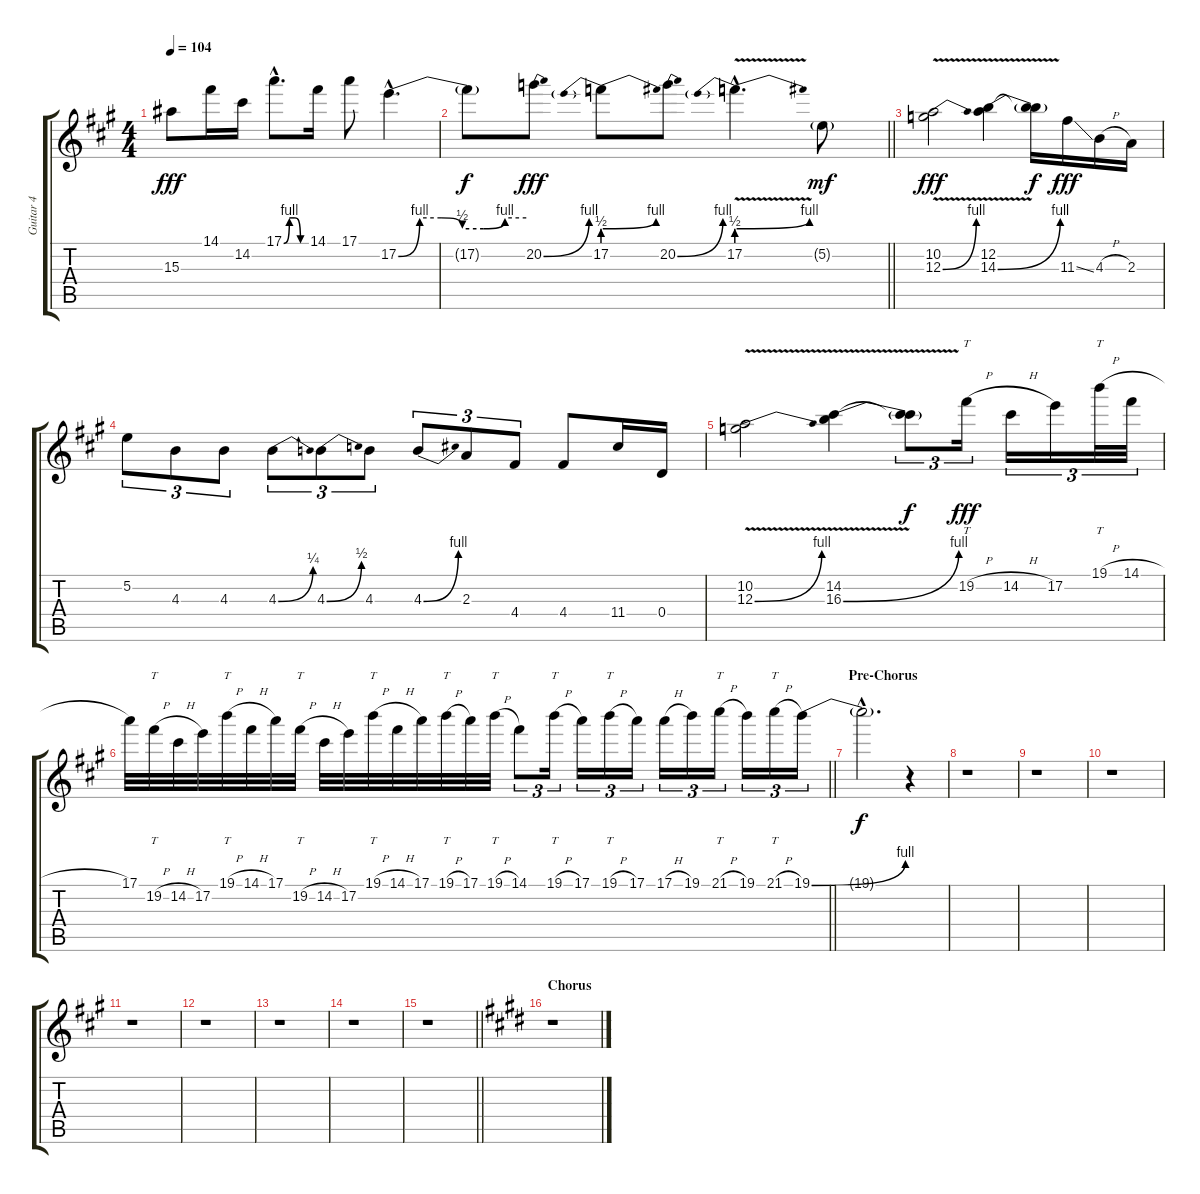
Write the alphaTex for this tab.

\track ("Guitar 4" "Guitar 4") {instrument distortionguitar}
\staff {score tabs}
\tuning (E4 B3 G3 D3 A2 E2) {hide}
\ts (4 4)
\tempo 104
\clef g2
\ks a
15.3.8{dy fff} 14.1.16 14.2.16 17.1{be (custom 0 0 15 4 30 4 45 0 60 0) hac}.8{d} 14.1.16 17.1.8 17.2{be (custom 0 0 10 4 20 4 30 2 40 2 50 4 60 4) hac}.4{d} |
\barLineRight lightlight
17.2{t}.8{dy f} 20.2{be (bend 0 0 60 4)}.8{dy fff} 17.2{be (prebendbend 0 2 60 4)}.8 20.2{be (bend 0 0 60 4)}.8 17.2{be (prebendbend 0 2 60 4) v hac}.4{d} 5.2{g}.8{dy mf} |
(10.2 12.3{be (bend 0 0 60 4) v}).2{dy fff} (12.2 14.3{be (bend 0 0 60 4) v}).4 (12.2{t} 14.3{t}).16{dy f} 11.3{ss}.16{dy fff} 4.3{h}.16 2.3.16 |
5.2.8{tu (3 2)} 4.3.8{tu (3 2)} 4.3.8{tu (3 2)} 4.3{be (bend 0 0 60 1)}.8{tu (3 2)} 4.3{be (bend 0 0 60 2)}.8{tu (3 2)} 4.3.8{tu (3 2)} 4.3{be (bend 0 0 60 4)}.8{tu (3 2)} 2.3.8{tu (3 2)} 4.4.8{tu (3 2)} 4.4.8 11.4.16 0.4.16 |
(10.2 12.3{be (bend 0 0 60 4) v}).2 (14.2 16.3{be (bend 0 0 60 4) v}).4 (14.2{t} 16.3{t}).8{tu (3 2) dy f} 19.2{h}.16{tt tu (3 2) dy fff} 14.2{h}.16{tu (3 2)} 17.2.16{tu (3 2)} 19.1{h}.32{tt tu (3 2)} 14.1{h}.32{tu (3 2)} |
\barLineRight lightlight
17.1.32 19.2{h}.32{tt} 14.2{h}.32 17.2.32 19.1{h}.32{tt} 14.1{h}.32 17.1.32 19.2{h}.32{tt} 14.2{h}.32 17.2.32 19.1{h}.32{tt} 14.1{h}.32 17.1.32 19.1{h}.32{tt} 17.1.32 19.1{h}.32{tt} 14.1.8{tu (3 2)} 19.1{h}.16{tt tu (3 2)} 17.1.16{tu (3 2)} 19.1{h}.16{tt tu (3 2)} 17.1.16{tu (3 2)} 17.1{h}.16{tu (3 2)} 19.1.16{tu (3 2)} 21.1{h}.16{tt tu (3 2)} 19.1.16{tu (3 2)} 21.1{h}.16{tt tu (3 2)} 19.1{be (bend 0 0 60 4)}.16{tu (3 2)} |
\section ("" "Pre-Chorus")
19.1{hac t}.2{d dy f} r.4 |
r.1 |
r.1 |
r.1 |
r.1 |
r.1 |
r.1 |
r.1 |
\barLineRight lightlight
r.1 |
\section ("" "Chorus")
\ks e
r.1
